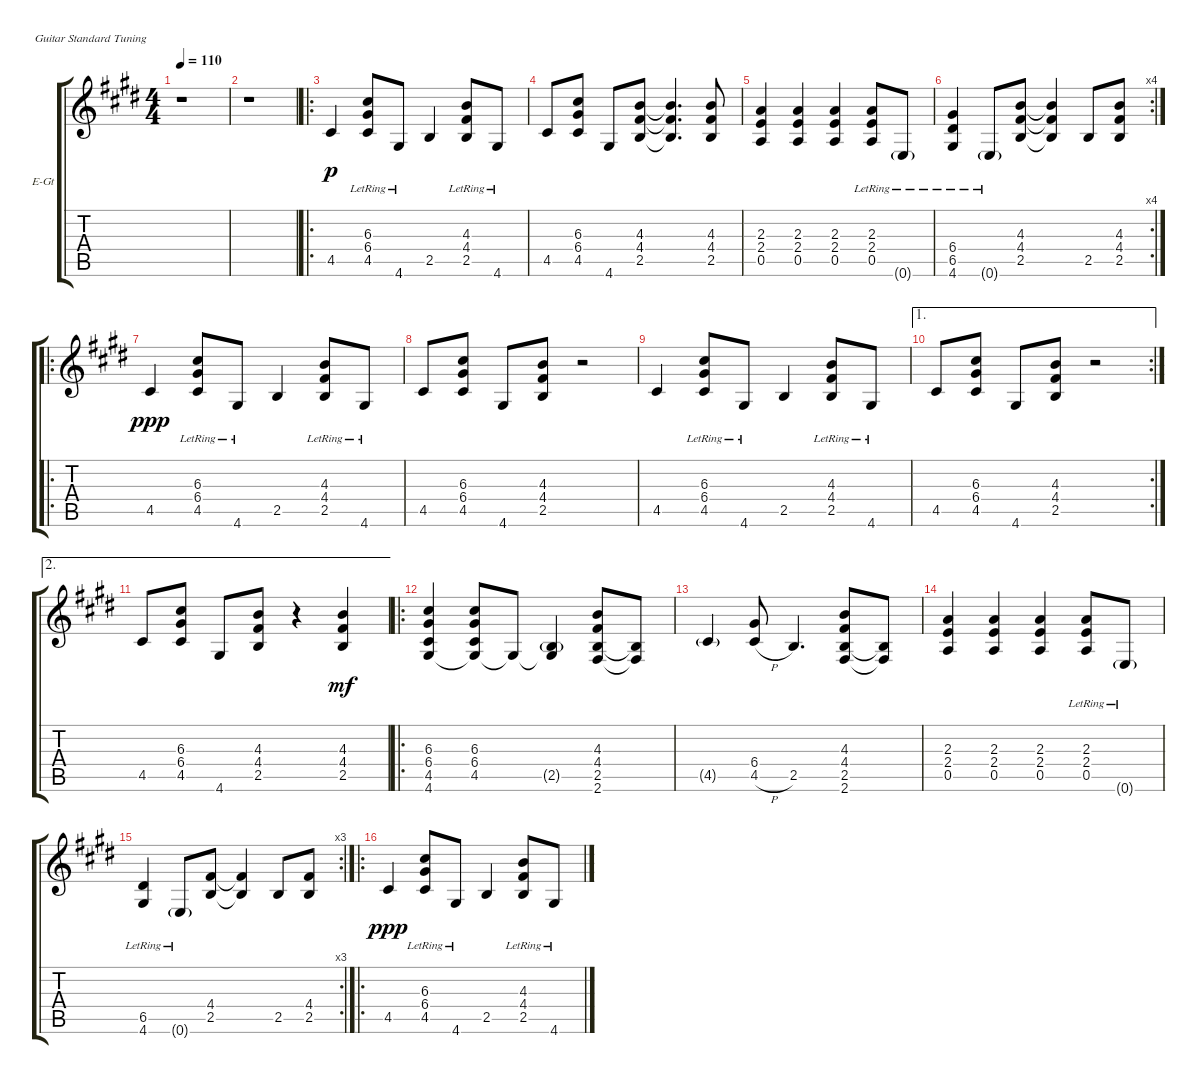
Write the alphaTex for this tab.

\defaultSystemsLayout 4
\bracketExtendMode groupsimilarinstruments
\firstSystemTrackNameOrientation horizontal
\otherSystemsTrackNameOrientation horizontal
\track ("E-Guitar (left)" "E-Gt") {instrument overdrivenguitar}
\staff {score tabs}
\tuning (E4 B3 G3 D3 A2 E2)
\ts (4 4)
\tempo 110
\clef g2
\ks c#minor
r.1{dy p instrument overdrivenguitar} |
r.1 |
\ro
\scale
0.487395 4.5.4 (4.5{lr} 6.4 6.3).8 4.6{lr}.8 2.5.4 (2.5{lr} 4.4 4.3).8 4.6{lr}.8 |
\scale
0.256303 4.5.8 (4.5 6.4 6.3).8 4.6.8 (2.5 4.4 4.3).8 (2.5{t} 4.4{t} 4.3{t}).4{d} (2.5 4.4 4.3).8 |
\scale
0.256303 (0.5 2.4 2.3).4 (0.5 2.4 2.3).4 (2.4 0.5 2.3).4 (0.5{lr} 2.4 2.3).8 0.6{g lr}.8 |
\rc 4
(4.6{lr} 6.5 6.4).4 0.6{g lr}.8 (2.5 4.4 4.3).8 (2.5{t} 4.4{t} 4.3{t}).4 2.5.8 (2.5 4.4 4.3).8 |
\ro
4.5.4{dy ppp} (4.5{lr} 6.4 6.3).8 4.6{lr}.8 2.5.4 (2.5{lr} 4.4 4.3).8 4.6{lr}.8 |
4.5.8 (4.5 6.4 6.3).8 4.6.8 (2.5 4.4 4.3).8 r.2 |
4.5.4 (4.5{lr} 6.4 6.3).8 4.6{lr}.8 2.5.4 (2.5{lr} 4.4 4.3).8 4.6{lr}.8 |
\ae 1
\rc 2
4.5.8 (4.5 6.4 6.3).8 4.6.8 (2.5 4.4 4.3).8 r.2 |
\ae 2
4.5.8 (4.5 6.4 6.3).8 4.6.8 (2.5 4.4 4.3).8 r.4 (2.5 4.4 4.3).4{dy mf} |
\ro
(4.5 6.4 4.6 6.3).4 (4.5 6.4 6.3 4.6{t}).8 4.6{t}.8 (4.6{t} 2.5{g}).4 (2.5 4.4 4.3 2.6).8 (2.6{t} 2.5{t}).8 |
4.5{g}.4 (4.5{h} 6.4).8 2.5.4{d} (2.5 4.4 4.3 2.6).8 (2.6{t} 2.5{t}).8 |
(0.5 2.4 2.3).4 (0.5 2.4 2.3).4 (2.4 0.5 2.3).4 (0.5{lr} 2.4 2.3).8 0.6{g lr}.8 |
\rc 3
(4.6{lr} 6.5).4 0.6{g lr}.8 (2.5 4.4).8 (2.5{t} 4.4{t}).4 2.5.8 (2.5 4.4).8 |
\ro
4.5.4{dy ppp} (4.5{lr} 6.4 6.3).8 4.6{lr}.8 2.5.4 (2.5{lr} 4.4 4.3).8 4.6{lr}.8
